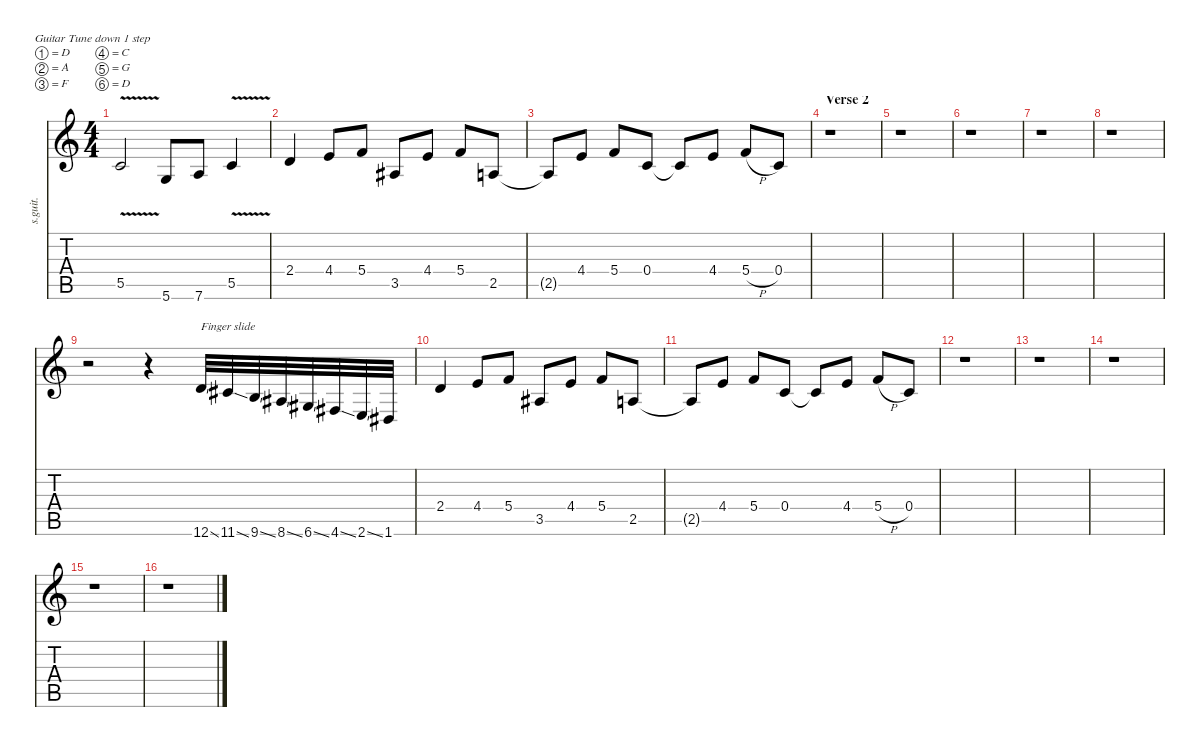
\defaultSystemsLayout 4
\hideDynamics
\bracketExtendMode nobrackets
\track ("Fire - Lead" "s.guit.") {instrument distortionguitar}
\staff {score tabs}
\tuning (D4 A3 F3 C3 G2 D2)
\ts (4 4)
\tempo (130 hide)
\clef g2
\ks c
5.5{v t}.2{lyrics (0 "") lyrics (1 "") lyrics (2 "") lyrics (3 "") lyrics (4 "") dy f} 5.6.8{lyrics (0 "") lyrics (1 "") lyrics (2 "") lyrics (3 "") lyrics (4 "")} 7.6.8{lyrics (0 "") lyrics (1 "") lyrics (2 "") lyrics (3 "") lyrics (4 "")} 5.5{v}.4{lyrics (0 "") lyrics (1 "") lyrics (2 "") lyrics (3 "") lyrics (4 "")} |
2.4.4{lyrics (0 "") lyrics (1 "") lyrics (2 "") lyrics (3 "") lyrics (4 "")} 4.4.8{lyrics (0 "") lyrics (1 "") lyrics (2 "") lyrics (3 "") lyrics (4 "")} 5.4.8{lyrics (0 "") lyrics (1 "") lyrics (2 "") lyrics (3 "") lyrics (4 "")} 3.5{acc #}.8{lyrics (0 "") lyrics (1 "") lyrics (2 "") lyrics (3 "") lyrics (4 "")} 4.4.8{lyrics (0 "") lyrics (1 "") lyrics (2 "") lyrics (3 "") lyrics (4 "")} 5.4.8{lyrics (0 "") lyrics (1 "") lyrics (2 "") lyrics (3 "") lyrics (4 "")} 2.5.8{lyrics (0 "") lyrics (1 "") lyrics (2 "") lyrics (3 "") lyrics (4 "")} |
2.5{t}.8{lyrics (0 "") lyrics (1 "") lyrics (2 "") lyrics (3 "") lyrics (4 "")} 4.4.8{lyrics (0 "") lyrics (1 "") lyrics (2 "") lyrics (3 "") lyrics (4 "")} 5.4.8{lyrics (0 "") lyrics (1 "") lyrics (2 "") lyrics (3 "") lyrics (4 "")} 0.4.8{lyrics (0 "") lyrics (1 "") lyrics (2 "") lyrics (3 "") lyrics (4 "")} 0.4{t}.8{lyrics (0 "") lyrics (1 "") lyrics (2 "") lyrics (3 "") lyrics (4 "")} 4.4.8{lyrics (0 "") lyrics (1 "") lyrics (2 "") lyrics (3 "") lyrics (4 "")} 5.4{h}.8{lyrics (0 "") lyrics (1 "") lyrics (2 "") lyrics (3 "") lyrics (4 "")} 0.4.8{lyrics (0 "") lyrics (1 "") lyrics (2 "") lyrics (3 "") lyrics (4 "")} |
\section ("" "Verse 2")
r.1 |
r.1 |
r.1 |
r.1 |
r.1 |
r.2 r.4 12.6{ss}.32{txt "Finger slide" lyrics (0 "") lyrics (1 "") lyrics (2 "") lyrics (3 "") lyrics (4 "")} 11.6{ss acc #}.32{lyrics (0 "") lyrics (1 "") lyrics (2 "") lyrics (3 "") lyrics (4 "")} 9.6{ss}.32{lyrics (0 "") lyrics (1 "") lyrics (2 "") lyrics (3 "") lyrics (4 "")} 8.6{ss acc #}.32{lyrics (0 "") lyrics (1 "") lyrics (2 "") lyrics (3 "") lyrics (4 "")} 6.6{ss acc #}.32{lyrics (0 "") lyrics (1 "") lyrics (2 "") lyrics (3 "") lyrics (4 "")} 4.6{ss acc #}.32{lyrics (0 "") lyrics (1 "") lyrics (2 "") lyrics (3 "") lyrics (4 "")} 2.6{ss}.32{lyrics (0 "") lyrics (1 "") lyrics (2 "") lyrics (3 "") lyrics (4 "")} 1.6{acc #}.32{lyrics (0 "") lyrics (1 "") lyrics (2 "") lyrics (3 "") lyrics (4 "")} |
2.4.4{lyrics (0 "") lyrics (1 "") lyrics (2 "") lyrics (3 "") lyrics (4 "")} 4.4.8{lyrics (0 "") lyrics (1 "") lyrics (2 "") lyrics (3 "") lyrics (4 "")} 5.4.8{lyrics (0 "") lyrics (1 "") lyrics (2 "") lyrics (3 "") lyrics (4 "")} 3.5{acc #}.8{lyrics (0 "") lyrics (1 "") lyrics (2 "") lyrics (3 "") lyrics (4 "")} 4.4.8{lyrics (0 "") lyrics (1 "") lyrics (2 "") lyrics (3 "") lyrics (4 "")} 5.4.8{lyrics (0 "") lyrics (1 "") lyrics (2 "") lyrics (3 "") lyrics (4 "")} 2.5.8{lyrics (0 "") lyrics (1 "") lyrics (2 "") lyrics (3 "") lyrics (4 "")} |
2.5{t}.8{lyrics (0 "") lyrics (1 "") lyrics (2 "") lyrics (3 "") lyrics (4 "")} 4.4.8{lyrics (0 "") lyrics (1 "") lyrics (2 "") lyrics (3 "") lyrics (4 "")} 5.4.8{lyrics (0 "") lyrics (1 "") lyrics (2 "") lyrics (3 "") lyrics (4 "")} 0.4.8{lyrics (0 "") lyrics (1 "") lyrics (2 "") lyrics (3 "") lyrics (4 "")} 0.4{t}.8{lyrics (0 "") lyrics (1 "") lyrics (2 "") lyrics (3 "") lyrics (4 "")} 4.4.8{lyrics (0 "") lyrics (1 "") lyrics (2 "") lyrics (3 "") lyrics (4 "")} 5.4{h}.8{lyrics (0 "") lyrics (1 "") lyrics (2 "") lyrics (3 "") lyrics (4 "")} 0.4.8{lyrics (0 "") lyrics (1 "") lyrics (2 "") lyrics (3 "") lyrics (4 "")} |
r.1 |
r.1 |
r.1 |
r.1 |
r.1
